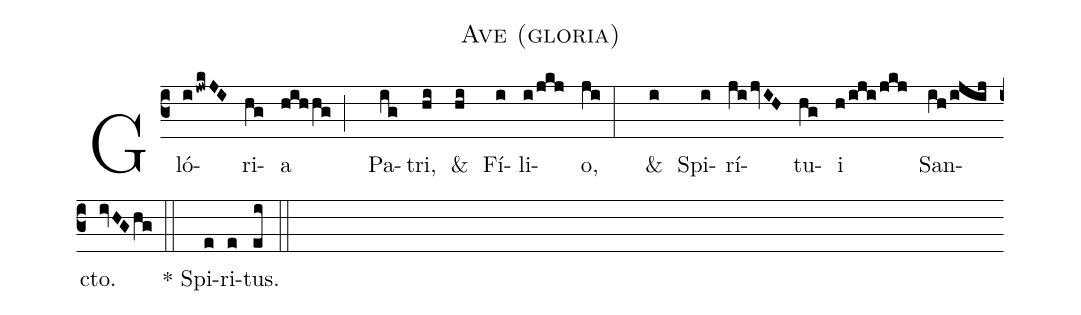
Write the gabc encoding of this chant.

name: Ave (gloria);
%%
(c3) Gló(ijwkJI)ri(hg)a(hihhg;) Pa(ig)tri,(hi) &(hi) Fí(i)li(i/jkj)o,(ji:) &(i) Spi(i)rí(jijvIH)tu(hg)i(h/iji/jkj) San(ih/ijij)cto.(ivHGhg::) * Spi(e)ri(e)tus.(ei::)
